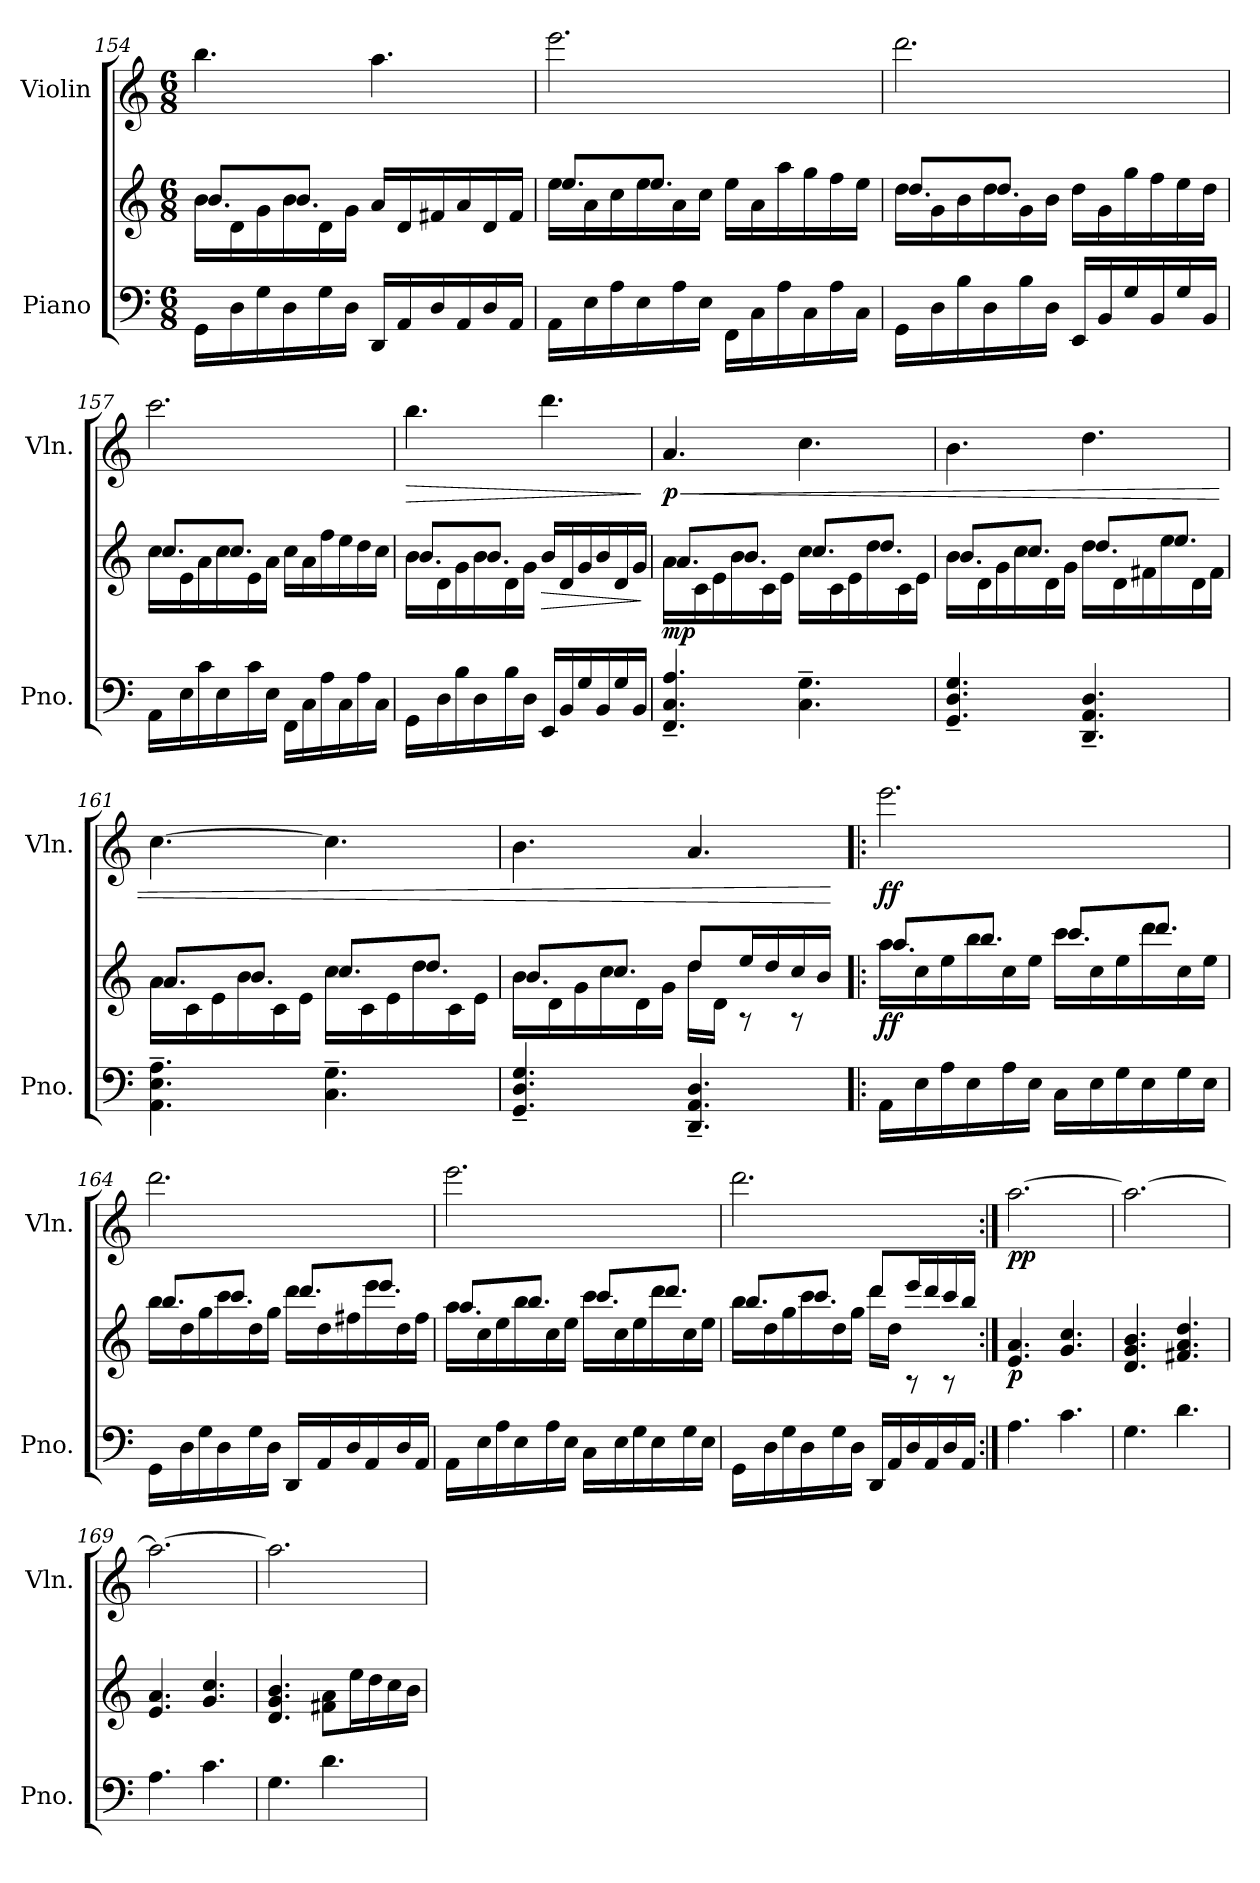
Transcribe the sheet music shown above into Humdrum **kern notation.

**kern	**kern	**dynam	**kern	**dynam
*part2	*part2	*part2	*part1	*part1
*staff3	*staff2	*staff2/3	*staff1	*staff1
*I"Piano	*	*	*I"Violin	*
*I'Pno.	*	*	*I'Vln.	*
!!LO:PB:g=z
*clefF4	*clefG2	*	*clefG2	*
*k[]	*k[]	*	*k[]	*
*M6/8	*M6/8	*	*M6/8	*
=154	=154	=154	=154	=154
*	*^	*	*	*
16GG\LL	16b\LL	8.b/L	.	4.bb\	.
16D\	16d\	.	.	.	.
16G\	16g\	.	.	.	.
16D\	16b\	8.b/J	.	.	.
16G\	16d\	.	.	.	.
16D\JJ	16g\JJ	.	.	.	.
16DD/LL	16a/LL	8.ryy	.	4.aa\	.
16AA/	16d/	.	.	.	.
16D/	16f#X/	.	.	.	.
16AA/	16a/	8.ryy	.	.	.
16D/	16d/	.	.	.	.
16AA/JJ	16f#/JJ	.	.	.	.
=155	=155	=155	=155	=155	=155
16AA\LL	16ee\LL	8.ee/L	.	2.eee\	.
16E\	16a\	.	.	.	.
16A\	16cc\	.	.	.	.
16E\	16ee\	8.ee/J	.	.	.
16A\	16a\	.	.	.	.
16E\JJ	16cc\JJ	.	.	.	.
16FF\LL	16ee\LL	8.ryy	.	.	.
16C\	16a\	.	.	.	.
16A\	16aa\	.	.	.	.
16C\	16gg\	8.ryy	.	.	.
16A\	16ff\	.	.	.	.
16C\JJ	16ee\JJ	.	.	.	.
=156	=156	=156	=156	=156	=156
16GG\LL	16dd\LL	8.dd/L	.	2.ddd\	.
16D\	16g\	.	.	.	.
16B\	16b\	.	.	.	.
16D\	16dd\	8.dd/J	.	.	.
16B\	16g\	.	.	.	.
16D\JJ	16b\JJ	.	.	.	.
16EE/LL	16dd\LL	8.ryy	.	.	.
16BB/	16g\	.	.	.	.
16G/	16gg\	.	.	.	.
16BB/	16ff\	8.ryy	.	.	.
16G/	16ee\	.	.	.	.
16BB/JJ	16dd\JJ	.	.	.	.
!!LO:LB:g=z
=157	=157	=157	=157	=157	=157
16AA\LL	16cc\LL	8.cc/L	.	2.ccc\	.
16E\	16e\	.	.	.	.
16c\	16a\	.	.	.	.
16E\	16cc\	8.cc/J	.	.	.
16c\	16e\	.	.	.	.
16E\JJ	16a\JJ	.	.	.	.
16FF\LL	16cc\LL	8.ryy	.	.	.
16C\	16a\	.	.	.	.
16A\	16ff\	.	.	.	.
16C\	16ee\	8.ryy	.	.	.
16A\	16dd\	.	.	.	.
16C\JJ	16cc\JJ	.	.	.	.
=158	=158	=158	=158	=158	=158
!	!	!	!	!	!LO:HP:b
16GG\LL	16b\LL	8.b/L	.	4.bb\	>
16D\	16d\	.	.	.	.
16B\	16g\	.	.	.	.
16D\	16b\	8.b/J	.	.	.
16B\	16d\	.	.	.	.
16D\JJ	16g\JJ	.	.	.	.
!	!	!	!LO:HP:b	!	!
16EE/LL	16b/LL	8.ryy	>	4.ddd\	.
16BB/	16d/	.	.	.	.
16G/	16g/	.	.	.	.
16BB/	16b/	8.ryy	.	.	.
16G/	16d/	.	.	.	.
16BB/JJ	16g/JJ	.	.	.	.
*	*v	*v	*	*	*
.	.	]	.	]
=159	=159	=159	=159	=159
*	*^	*	*	*
!	!	!	!LO:DY:b	!	!LO:HP:b
!	!	!	!	!	!LO:DY:n=1:b
4.FF/~ 4.C/~ 4.A/~	16a\LL	8.a/L	mp	4.a/	< p
.	16c\	.	.	.	.
.	16e\	.	.	.	.
.	16b\	8.b/J	.	.	.
.	16c\	.	.	.	.
.	16e\JJ	.	.	.	.
4.C\~ 4.G\~	16cc\LL	8.cc/L	.	4.cc\	.
.	16c\	.	.	.	.
.	16e\	.	.	.	.
.	16dd\	8.dd/J	.	.	.
.	16c\	.	.	.	.
.	16e\JJ	.	.	.	.
!!LO:LB:g=z
=160	=160	=160	=160	=160	=160
4.GG/~ 4.D/~ 4.G/~	16b\LL	8.b/L	.	4.b\	.
.	16d\	.	.	.	.
.	16g\	.	.	.	.
.	16cc\	8.cc/J	.	.	.
.	16d\	.	.	.	.
.	16g\JJ	.	.	.	.
4.DD/~ 4.AA/~ 4.D/~	16dd\LL	8.dd/L	.	4.dd\	.
.	16d\	.	.	.	.
.	16f#X\	.	.	.	.
.	16ee\	8.ee/J	.	.	.
.	16d\	.	.	.	.
.	16f#\JJ	.	.	.	.
=161	=161	=161	=161	=161	=161
4.AA\~ 4.E\~ 4.A\~	16a\LL	8.a/L	.	[4.cc\	.
.	16c\	.	.	.	.
.	16e\	.	.	.	.
.	16b\	8.b/J	.	.	.
.	16c\	.	.	.	.
.	16e\JJ	.	.	.	.
4.C\~ 4.G\~	16cc\LL	8.cc/L	.	4.cc\]	.
.	16c\	.	.	.	.
.	16e\	.	.	.	.
.	16dd\	8.dd/J	.	.	.
.	16c\	.	.	.	.
.	16e\JJ	.	.	.	.
=162	=162	=162	=162	=162	=162
4.GG/~ 4.D/~ 4.G/~	16b\LL	8.b/L	.	4.b\	.
.	16d\	.	.	.	.
.	16g\	.	.	.	.
.	16cc\	8.cc/J	.	.	.
.	16d\	.	.	.	.
.	16g\JJ	.	.	.	.
4.DD/~ 4.AA/~ 4.D/~	16dd\LL	8dd/L	.	4.a/	.
.	16d\JJ	.	.	.	.
.	8rA	16ee/L	.	.	.
.	.	16dd/	.	.	.
.	8rA	16cc/	.	.	.
.	.	16b/JJ	.	.	.
*	*v	*v	*	*	*
.	.	.	.	[
!!LO:LB:g=z
=163!|:	=163!|:	=163!|:	=163!|:	=163!|:
*	*^	*	*	*
!	!	!	!LO:DY:b	!	!LO:DY:b
16AA\LL	16aa\LL	8.aa/L	ff	2.eee\	ff
16E\	16cc\	.	.	.	.
16A\	16ee\	.	.	.	.
16E\	16bb\	8.bb/J	.	.	.
16A\	16cc\	.	.	.	.
16E\JJ	16ee\JJ	.	.	.	.
16C\LL	16ccc\LL	8.ccc/L	.	.	.
16E\	16cc\	.	.	.	.
16G\	16ee\	.	.	.	.
16E\	16ddd\	8.ddd/J	.	.	.
16G\	16cc\	.	.	.	.
16E\JJ	16ee\JJ	.	.	.	.
=164	=164	=164	=164	=164	=164
16GG\LL	16bb\LL	8.bb/L	.	2.ddd\	.
16D\	16dd\	.	.	.	.
16G\	16gg\	.	.	.	.
16D\	16ccc\	8.ccc/J	.	.	.
16G\	16dd\	.	.	.	.
16D\JJ	16gg\JJ	.	.	.	.
16DD/LL	16ddd\LL	8.ddd/L	.	.	.
16AA/	16dd\	.	.	.	.
16D/	16ff#X\	.	.	.	.
16AA/	16eee\	8.eee/J	.	.	.
16D/	16dd\	.	.	.	.
16AA/JJ	16ff#\JJ	.	.	.	.
!!LO:PB:g=z
=165	=165	=165	=165	=165	=165
16AA\LL	16aa\LL	8.aa/L	.	2.eee\	.
16E\	16cc\	.	.	.	.
16A\	16ee\	.	.	.	.
16E\	16bb\	8.bb/J	.	.	.
16A\	16cc\	.	.	.	.
16E\JJ	16ee\JJ	.	.	.	.
16C\LL	16ccc\LL	8.ccc/L	.	.	.
16E\	16cc\	.	.	.	.
16G\	16ee\	.	.	.	.
16E\	16ddd\	8.ddd/J	.	.	.
16G\	16cc\	.	.	.	.
16E\JJ	16ee\JJ	.	.	.	.
=166	=166	=166	=166	=166	=166
16GG\LL	16bb\LL	8.bb/L	.	2.ddd\	.
16D\	16dd\	.	.	.	.
16G\	16gg\	.	.	.	.
16D\	16ccc\	8.ccc/J	.	.	.
16G\	16dd\	.	.	.	.
16D\JJ	16gg\JJ	.	.	.	.
16DD/LL	16ddd\LL	8ddd/L	.	.	.
16AA/	16dd\JJ	.	.	.	.
16D/	8rA	16eee/L	.	.	.
16AA/	.	16ddd/	.	.	.
16D/	8rA	16ccc/	.	.	.
16AA/JJ	.	16bb/JJ	.	.	.
=167:|!	=167:|!	=167:|!	=167:|!	=167:|!	=167:|!
!	!	!	!LO:DY:b	!	!LO:DY:b
*	*v	*v	*	*	*
4.A\	4.e/ 4.a/	p	[2.aa\	pp
4.c\	4.g/ 4.cc/	.	.	.
=168	=168	=168	=168	=168
4.G\	4.d/ 4.g/ 4.b/	.	2.aa\_	.
4.d\	4.f#X/ 4.a/ 4.dd/	.	.	.
=169	=169	=169	=169	=169
4.A\	4.e/ 4.a/	.	2.aa\_	.
4.c\	4.g/ 4.cc/	.	.	.
!!LO:LB:g=z
=170	=170	=170	=170	=170
4.G\	4.d/ 4.g/ 4.b/	.	2.aa\]	.
4.d\	8f#X\ 8a\L	.	.	.
.	16ee\L	.	.	.
.	16dd\	.	.	.
.	16cc\	.	.	.
.	16b\JJ	.	.	.
=	=	=	=	=
*-	*-	*-	*-	*-
